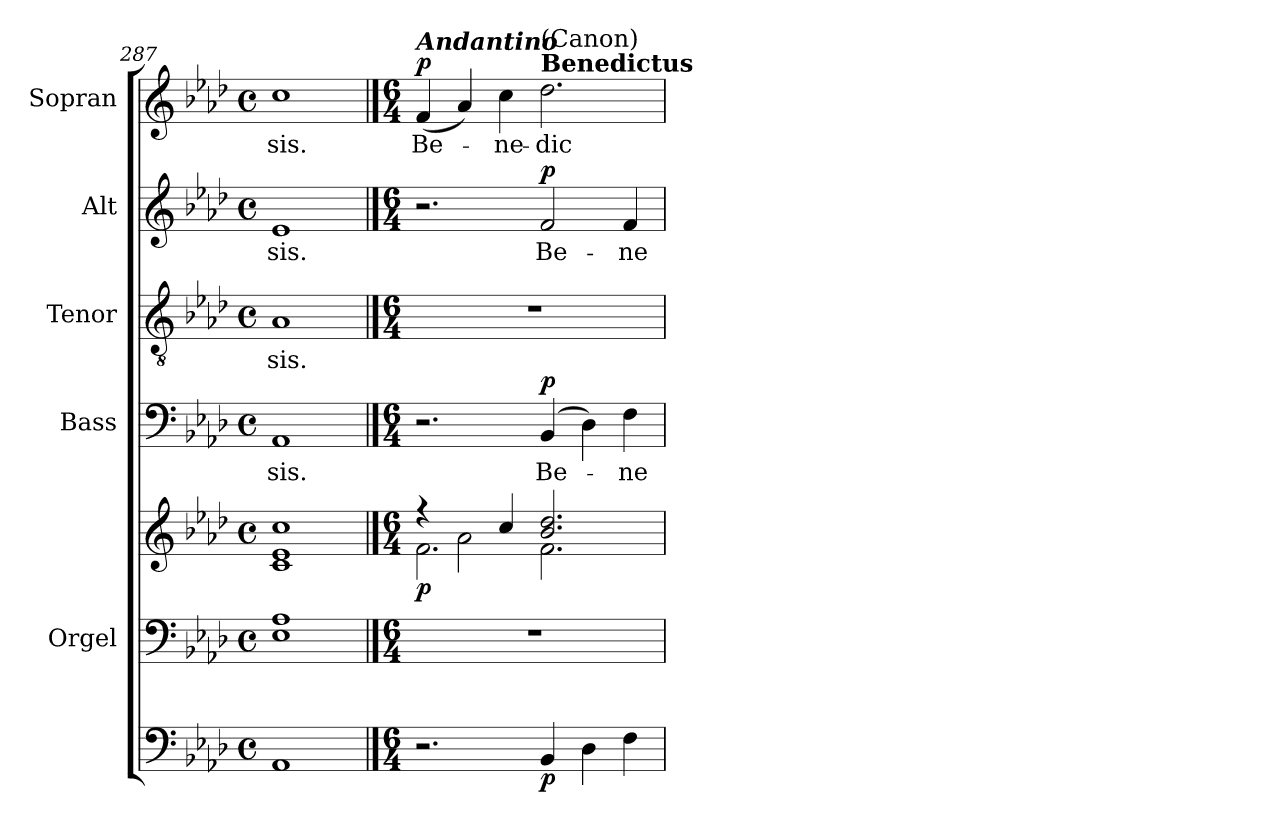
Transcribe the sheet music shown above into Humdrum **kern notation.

**kern	**dynam	**kern	**kern	**dynam	**kern	**text	**dynam	**kern	**text	**kern	**text	**dynam	**kern	**text	**dynam
*part6	*part6	*part5	*part5	*part5	*part4	*part4	*part4	*part3	*part3	*part2	*part2	*part2	*part1	*part1	*part1
*staff7	*staff7	*staff6	*staff5	*staff5/6	*staff4	*staff4	*staff4	*staff3	*staff3	*staff2	*staff2	*staff2	*staff1	*staff1	*staff1
*	*	*I"Orgel	*	*	*I"Bass	*	*	*I"Tenor	*	*I"Alt	*	*	*I"Sopran	*	*
*	*	*I'Org.	*	*	*I'B	*	*	*I'T	*	*I'A	*	*	*I'S	*	*
*clefF4	*	*clefF4	*clefG2	*	*clefF4	*	*	*clefGv2	*	*clefG2	*	*	*clefG2	*	*
*ITrd7c12	*	*	*	*	*	*	*	*	*	*	*	*	*	*	*
*k[b-e-a-d-]	*	*k[b-e-a-d-]	*k[b-e-a-d-]	*	*k[b-e-a-d-]	*	*	*k[b-e-a-d-]	*	*k[b-e-a-d-]	*	*	*k[b-e-a-d-]	*	*
*A-:	*	*A-:	*A-:	*	*A-:	*	*	*A-:	*	*A-:	*	*	*A-:	*	*
*M4/4	*	*M4/4	*M4/4	*	*M4/4	*	*	*M4/4	*	*M4/4	*	*	*M4/4	*	*
*met(c)	*	*met(c)	*met(c)	*	*met(c)	*	*	*met(c)	*	*met(c)	*	*	*met(c)	*	*
=287	=287	=287	=287	=287	=287	=287	=287	=287	=287	=287	=287	=287	=287	=287	=287
*	*	*^	*	*	*	*	*	*	*	*	*	*	*	*	*
!	!	!	!	!	!	!	!LO:LY:b	!	!	!LO:LY:b	!	!LO:LY:b	!	!	!LO:LY:b	!
1AAA-	.	1A-	1E-	1c 1e- 1cc	.	1AA-	-sis.	.	1A-	-sis.	1e-	-sis.	.	1cc	-sis.	.
*	*	*v	*v	*	*	*	*	*	*	*	*	*	*	*	*	*
!!LO:LB:g=z
==288	==288	==288	==288	==288	==288	==288	==288	==288	==288	==288	==288	==288	==288	==288	==288
*M6/4	*	*M6/4	*M6/4	*	*M6/4	*	*	*M6/4	*	*M6/4	*	*	*M6/4	*	*
*	*	*^	*^	*	*	*	*	*	*	*	*	*	*	*	*
*	*	*	*	*	*^	*	*	*	*	*	*	*	*	*	*	*	*
!	!	!	!	!	!	!	!	!	!	!	!	!	!	!	!	!LO:TX:a:Bi:t=Andantino	!	!
!	!	!	!	!	!	!	!LO:DY:b	!	!	!	!	!	!	!	!	!	!LO:LY:b	!LO:DY:a
*	*	*v	*v	*	*	*	*	*	*	*	*	*	*	*	*	*	*	*
2.r	.	1.r	4ree	2.f\	4ryy	p	2.r	.	.	1.r	.	2.r	.	.	(<4f/	Be-	p
.	.	.	4cc/yy	.	2a-\	.	.	.	.	.	.	.	.	.	4a-/)	.	.
!	!	!	!	!	!	!	!	!	!	!	!	!	!	!	!	!LO:LY:b	!
.	.	.	4cc/	.	.	.	.	.	.	.	.	.	.	.	4cc\	-ne-	.
!	!	!	!	!	!	!	!	!	!	!	!	!	!	!	!LO:TX:a:B:t=Benedictus	!	!
!	!	!	!	!	!	!	!	!	!	!	!	!	!	!	!LO:TX:a:t=(Canon)	!	!
!	!LO:DY:b	!	!	!	!	!	!	!LO:LY:b	!LO:DY:a	!	!	!	!LO:LY:b	!LO:DY:a	!	!LO:LY:b	!
4BBB-/	p	.	2.b-/ 2.dd-/	2.f\	2.ryy	.	(4BB-/	Be-	p	.	.	2f/	Be-	p	2.dd-\	-dic-	.
4DD-\	.	.	.	.	.	.	4D-\)	.	.	.	.	.	.	.	.	.	.
!	!	!	!	!	!	!	!	!LO:LY:b	!	!	!	!	!LO:LY:b	!	!	!	!
4FF\	.	.	.	.	.	.	4F\	-ne-	.	.	.	4f/	-ne-	.	.	.	.
*	*	*	*v	*v	*v	*	*	*	*	*	*	*	*	*	*	*	*
=	=	=	=	=	=	=	=	=	=	=	=	=	=	=	=
*-	*-	*-	*-	*-	*-	*-	*-	*-	*-	*-	*-	*-	*-	*-	*-
